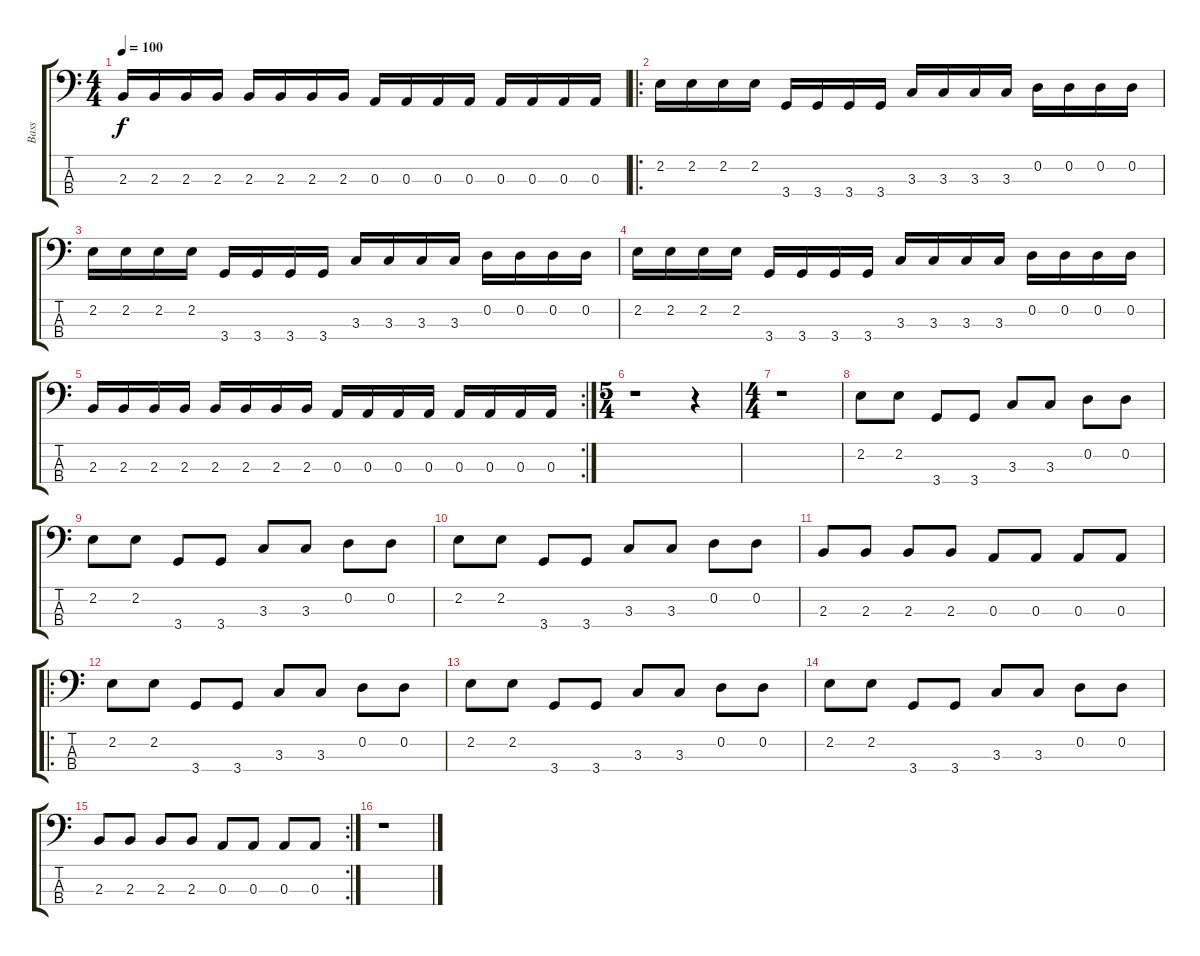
\track ("Bass" "Bass") {instrument electricbassfinger}
\staff {score tabs}
\tuning (G2 D2 A1 E1) {hide}
\ts (4 4)
\tempo 100
\clef f4
\ks c
2.3.16{dy f} 2.3.16 2.3.16 2.3.16 2.3.16 2.3.16 2.3.16 2.3.16 0.3.16 0.3.16 0.3.16 0.3.16 0.3.16 0.3.16 0.3.16 0.3.16 |
\ro
2.2.16 2.2.16 2.2.16 2.2.16 3.4.16 3.4.16 3.4.16 3.4.16 3.3.16 3.3.16 3.3.16 3.3.16 0.2.16 0.2.16 0.2.16 0.2.16 |
2.2.16 2.2.16 2.2.16 2.2.16 3.4.16 3.4.16 3.4.16 3.4.16 3.3.16 3.3.16 3.3.16 3.3.16 0.2.16 0.2.16 0.2.16 0.2.16 |
2.2.16 2.2.16 2.2.16 2.2.16 3.4.16 3.4.16 3.4.16 3.4.16 3.3.16 3.3.16 3.3.16 3.3.16 0.2.16 0.2.16 0.2.16 0.2.16 |
\rc 2
2.3.16 2.3.16 2.3.16 2.3.16 2.3.16 2.3.16 2.3.16 2.3.16 0.3.16 0.3.16 0.3.16 0.3.16 0.3.16 0.3.16 0.3.16 0.3.16 |
\ts (5 4)
r.1 r.4 |
\ts (4 4)
r.1 |
2.2.8 2.2.8 3.4.8 3.4.8 3.3.8 3.3.8 0.2.8 0.2.8 |
2.2.8 2.2.8 3.4.8 3.4.8 3.3.8 3.3.8 0.2.8 0.2.8 |
2.2.8 2.2.8 3.4.8 3.4.8 3.3.8 3.3.8 0.2.8 0.2.8 |
2.3.8 2.3.8 2.3.8 2.3.8 0.3.8 0.3.8 0.3.8 0.3.8 |
\ro
2.2.8 2.2.8 3.4.8 3.4.8 3.3.8 3.3.8 0.2.8 0.2.8 |
2.2.8 2.2.8 3.4.8 3.4.8 3.3.8 3.3.8 0.2.8 0.2.8 |
2.2.8 2.2.8 3.4.8 3.4.8 3.3.8 3.3.8 0.2.8 0.2.8 |
\rc 2
2.3.8 2.3.8 2.3.8 2.3.8 0.3.8 0.3.8 0.3.8 0.3.8 |
r.1
